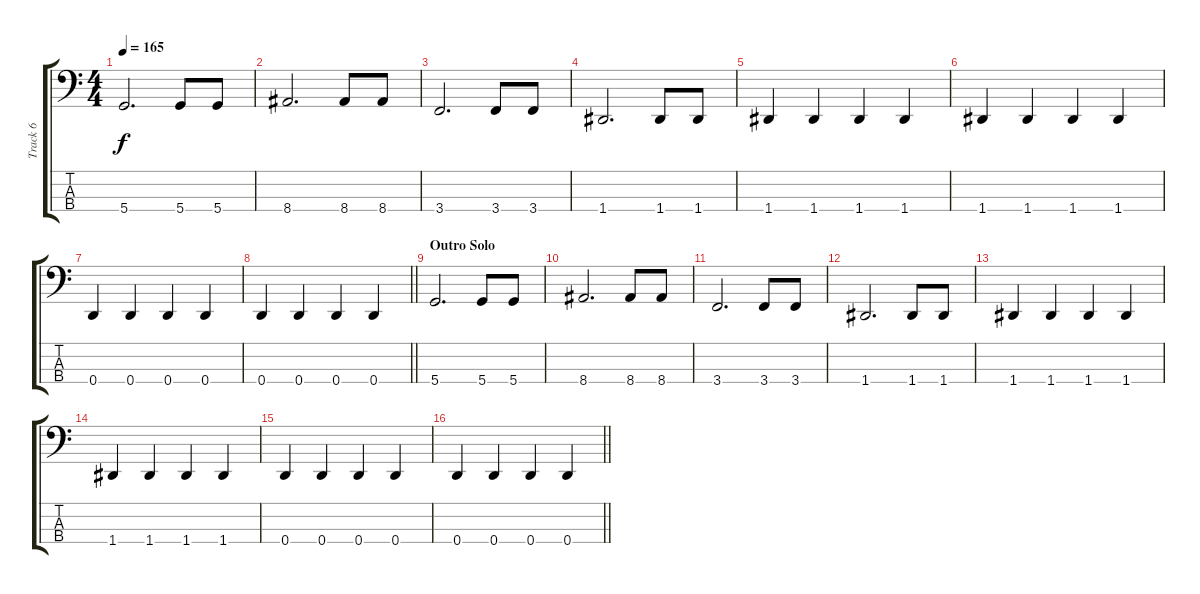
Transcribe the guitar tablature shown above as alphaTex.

\track ("Track 6" "Track 6") {instrument electricbassfinger}
\staff {score tabs}
\tuning (G2 D2 A1 D1) {hide}
\ts (4 4)
\tempo 165
\clef f4
\ks c
5.4.2{d dy f} 5.4.8 5.4.8 |
8.4.2{d} 8.4.8 8.4.8 |
3.4.2{d} 3.4.8 3.4.8 |
1.4.2{d} 1.4.8 1.4.8 |
1.4.4 1.4.4 1.4.4 1.4.4 |
1.4.4 1.4.4 1.4.4 1.4.4 |
0.4.4 0.4.4 0.4.4 0.4.4 |
\barLineRight lightlight
0.4.4 0.4.4 0.4.4 0.4.4 |
\section ("" "Outro Solo")
5.4.2{d} 5.4.8 5.4.8 |
8.4.2{d} 8.4.8 8.4.8 |
3.4.2{d} 3.4.8 3.4.8 |
1.4.2{d} 1.4.8 1.4.8 |
1.4.4 1.4.4 1.4.4 1.4.4 |
1.4.4 1.4.4 1.4.4 1.4.4 |
0.4.4 0.4.4 0.4.4 0.4.4 |
\barLineRight lightlight
0.4.4 0.4.4 0.4.4 0.4.4
